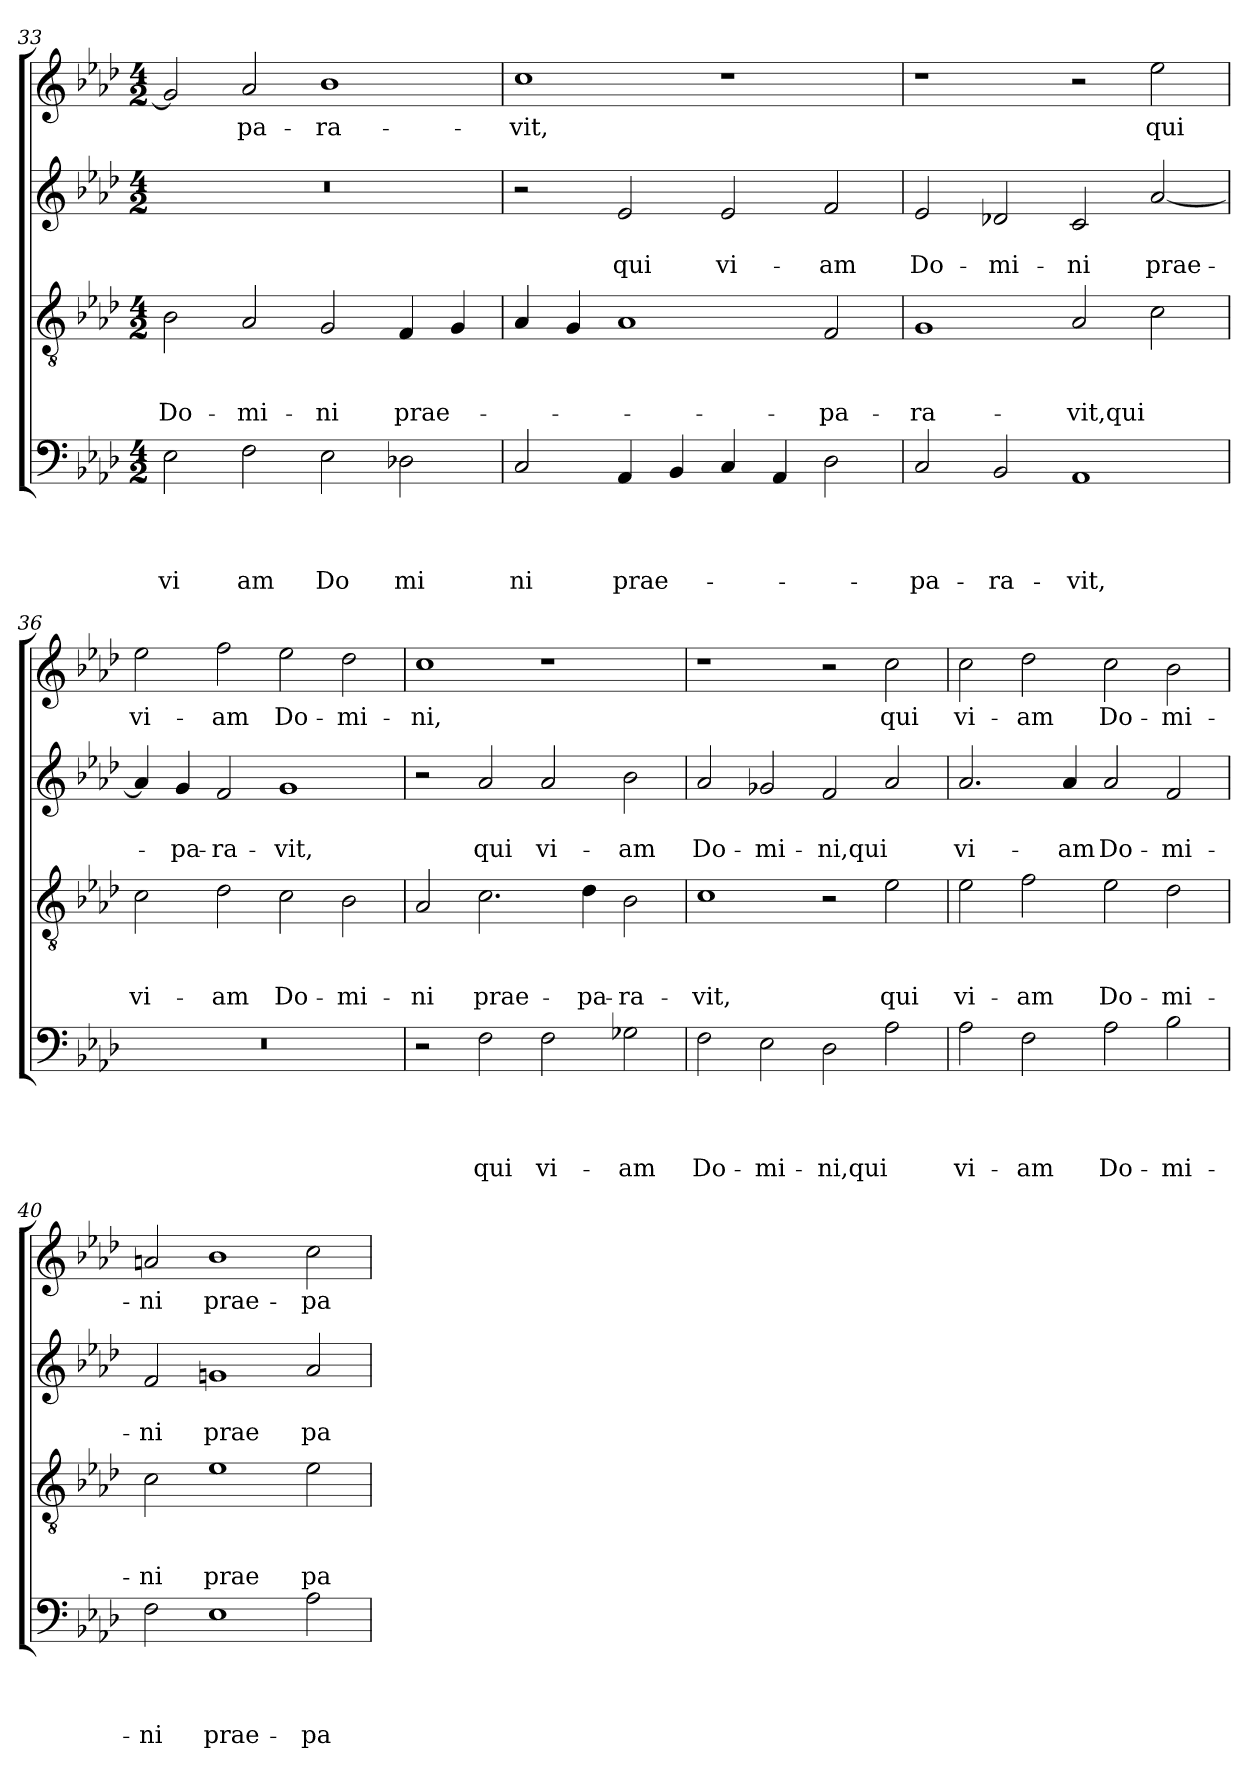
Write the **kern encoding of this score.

**kern	**text	**text	**text	**text	**kern	**text	**text	**text	**kern	**text	**text	**kern	**text
*part4	*part4	*part4	*part4	*part4	*part3	*part3	*part3	*part3	*part2	*part2	*part2	*part1	*part1
*staff4	*staff4	*staff4	*staff4	*staff4	*staff3	*staff3	*staff3	*staff3	*staff2	*staff2	*staff2	*staff1	*staff1
*clefF4	*	*	*	*	*clefGv2	*	*	*	*clefG2	*	*	*clefG2	*
*k[b-e-a-d-]	*	*	*	*	*k[b-e-a-d-]	*	*	*	*k[b-e-a-d-]	*	*	*k[b-e-a-d-]	*
*A-:	*	*	*	*	*A-:	*	*	*	*A-:	*	*	*A-:	*
*M4/2	*	*	*	*	*M4/2	*	*	*	*M4/2	*	*	*M4/2	*
=33	=33	=33	=33	=33	=33	=33	=33	=33	=33	=33	=33	=33	=33
!	!	!	!	!LO:LY:b	!	!	!	!LO:LY:b	!	!	!	!	!
2E-\	.	.	.	vi	2B-\	.	.	Do-	0r	.	.	2g/]	.
!	!	!	!	!LO:LY:b	!	!	!	!LO:LY:b	!	!	!	!	!LO:LY:b
2F\	.	.	.	am	2A-/	.	.	-mi-	.	.	.	2a-/	-pa-
!	!	!	!	!LO:LY:b	!	!	!	!LO:LY:b	!	!	!	!	!LO:LY:b
2E-\	.	.	.	Do	2G/	.	.	-ni	.	.	.	1b-	-ra-
!	!	!	!	!LO:LY:b	!	!	!	!LO:LY:b	!	!	!	!	!
2D-X\	.	.	.	mi	4F/	.	.	prae-	.	.	.	.	.
.	.	.	.	.	4G/	.	.	.	.	.	.	.	.
=34	=34	=34	=34	=34	=34	=34	=34	=34	=34	=34	=34	=34	=34
!	!	!	!	!LO:LY:b	!	!	!	!	!	!	!	!	!LO:LY:b
2C/	.	.	.	ni	4A-/	.	.	.	2r	.	.	1cc	-vit,
.	.	.	.	.	4G/	.	.	.	.	.	.	.	.
!	!	!	!	!LO:LY:b	!	!	!	!	!	!	!LO:LY:b	!	!
4AA-/	.	.	.	prae-	1A-	.	.	.	2e-/	.	qui	.	.
4BB-/	.	.	.	.	.	.	.	.	.	.	.	.	.
!	!	!	!	!	!	!	!	!	!	!	!LO:LY:b	!	!
4C/	.	.	.	.	.	.	.	.	2e-/	.	vi-	1r	.
4AA-/	.	.	.	.	.	.	.	.	.	.	.	.	.
!	!	!	!	!	!	!	!	!LO:LY:b	!	!	!LO:LY:b	!	!
2D-\	.	.	.	.	2F/	.	.	-pa-	2f/	.	-am	.	.
=35	=35	=35	=35	=35	=35	=35	=35	=35	=35	=35	=35	=35	=35
!	!	!	!	!LO:LY:b	!	!	!	!LO:LY:b	!	!	!LO:LY:b	!	!
2C/	.	.	.	-pa-	1G	.	.	-ra-	2e-/	.	Do-	1r	.
!	!	!	!	!LO:LY:b	!	!	!	!	!	!	!LO:LY:b	!	!
2BB-/	.	.	.	-ra-	.	.	.	.	2d-X/	.	-mi-	.	.
!	!	!	!	!LO:LY:b	!	!	!	!LO:LY:b	!	!	!LO:LY:b	!	!
1AA-	.	.	.	-vit,	2A-/	.	.	-vit,qui	2c/	.	-ni	2r	.
!	!	!	!	!	!	!	!	!	!	!	!LO:LY:b	!	!LO:LY:b
.	.	.	.	.	2c\	.	.	.	[<2a-/	.	prae-	2ee-\	qui
=36	=36	=36	=36	=36	=36	=36	=36	=36	=36	=36	=36	=36	=36
!	!	!	!	!	!	!	!	!LO:LY:b	!	!	!	!	!LO:LY:b
0r	.	.	.	.	2c\	.	.	vi-	4a-/]	.	.	2ee-\	vi-
!	!	!	!	!	!	!	!	!	!	!	!LO:LY:b	!	!
.	.	.	.	.	.	.	.	.	4g/	.	-pa-	.	.
!	!	!	!	!	!	!	!	!LO:LY:b	!	!	!LO:LY:b	!	!LO:LY:b
.	.	.	.	.	2d-\	.	.	-am	2f/	.	-ra-	2ff\	-am
!	!	!	!	!	!	!	!	!LO:LY:b	!	!	!LO:LY:b	!	!LO:LY:b
.	.	.	.	.	2c\	.	.	Do-	1g	.	-vit,	2ee-\	Do-
!	!	!	!	!	!	!	!	!LO:LY:b	!	!	!	!	!LO:LY:b
.	.	.	.	.	2B-\	.	.	-mi-	.	.	.	2dd-\	-mi-
=37	=37	=37	=37	=37	=37	=37	=37	=37	=37	=37	=37	=37	=37
!	!	!	!	!	!	!	!	!LO:LY:b	!	!	!	!	!LO:LY:b
2r	.	.	.	.	2A-/	.	.	-ni	2r	.	.	1cc	-ni,
!	!	!	!	!LO:LY:b	!	!	!	!LO:LY:b	!	!	!LO:LY:b	!	!
2F\	.	.	.	qui	2.c\	.	.	prae-	2a-/	.	qui	.	.
!	!	!	!	!LO:LY:b	!	!	!	!	!	!	!LO:LY:b	!	!
2F\	.	.	.	vi-	.	.	.	.	2a-/	.	vi-	1r	.
!	!	!	!	!	!	!	!	!LO:LY:b	!	!	!	!	!
.	.	.	.	.	4d-\	.	.	-pa-	.	.	.	.	.
!	!	!	!	!LO:LY:b	!	!	!	!LO:LY:b	!	!	!LO:LY:b	!	!
2G-X\	.	.	.	-am	2B-\	.	.	-ra-	2b-\	.	-am	.	.
!!LO:PB:g=z
=38	=38	=38	=38	=38	=38	=38	=38	=38	=38	=38	=38	=38	=38
!	!	!	!	!LO:LY:b	!	!	!	!LO:LY:b	!	!	!LO:LY:b	!	!
2F\	.	.	.	Do-	1c	.	.	-vit,	2a-/	.	Do-	1r	.
!	!	!	!	!LO:LY:b	!	!	!	!	!	!	!LO:LY:b	!	!
2E-\	.	.	.	-mi-	.	.	.	.	2g-X/	.	-mi-	.	.
!	!	!	!	!LO:LY:b	!	!	!	!	!	!	!LO:LY:b	!	!
2D-\	.	.	.	-ni,qui	2r	.	.	.	2f/	.	-ni,qui	2r	.
!	!	!	!	!	!	!	!	!LO:LY:b	!	!	!	!	!LO:LY:b
2A-\	.	.	.	.	2e-\	.	.	qui	2a-/	.	.	2cc\	qui
=39	=39	=39	=39	=39	=39	=39	=39	=39	=39	=39	=39	=39	=39
!	!	!	!	!LO:LY:b	!	!	!	!LO:LY:b	!	!	!LO:LY:b	!	!LO:LY:b
2A-\	.	.	.	vi-	2e-\	.	.	vi-	2.a-/	.	vi-	2cc\	vi-
!	!	!	!	!LO:LY:b	!	!	!	!LO:LY:b	!	!	!	!	!LO:LY:b
2F\	.	.	.	-am	2f\	.	.	-am	.	.	.	2dd-\	-am
!	!	!	!	!	!	!	!	!	!	!	!LO:LY:b	!	!
.	.	.	.	.	.	.	.	.	4a-/	.	-am	.	.
!	!	!	!	!LO:LY:b	!	!	!	!LO:LY:b	!	!	!LO:LY:b	!	!LO:LY:b
2A-\	.	.	.	Do-	2e-\	.	.	Do-	2a-/	.	Do-	2cc\	Do-
!	!	!	!	!LO:LY:b	!	!	!	!LO:LY:b	!	!	!LO:LY:b	!	!LO:LY:b
2B-\	.	.	.	-mi-	2d-\	.	.	-mi-	2f/	.	-mi-	2b-\	-mi-
=40	=40	=40	=40	=40	=40	=40	=40	=40	=40	=40	=40	=40	=40
!	!	!	!	!LO:LY:b	!	!	!	!LO:LY:b	!	!	!LO:LY:b	!	!LO:LY:b
2F\	.	.	.	-ni	2c\	.	.	-ni	2f/	.	-ni	2an/	-ni
!	!	!	!	!LO:LY:b	!	!	!	!LO:LY:b	!	!	!LO:LY:b	!	!LO:LY:b
1E-	.	.	.	prae-	1e-	.	.	prae	1gn	.	prae	1b-	prae-
!	!	!	!	!LO:LY:b	!	!	!	!LO:LY:b	!	!	!LO:LY:b	!	!LO:LY:b
2A-\	.	.	.	-pa-	2e-\	.	.	pa-	2a-/	.	pa-	2cc\	-pa-
=	=	=	=	=	=	=	=	=	=	=	=	=	=
*-	*-	*-	*-	*-	*-	*-	*-	*-	*-	*-	*-	*-	*-
